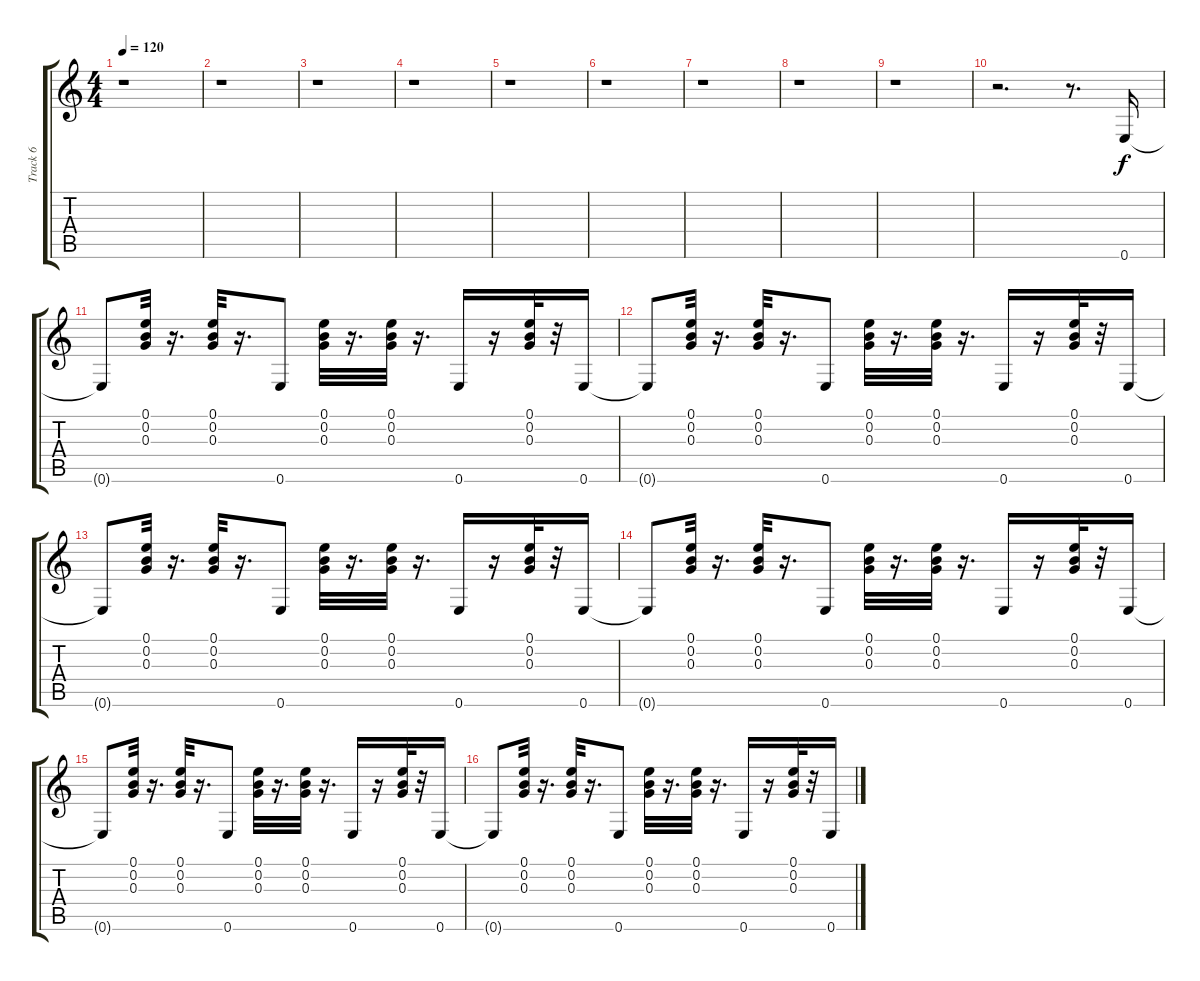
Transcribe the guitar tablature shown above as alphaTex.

\track ("Track 6" "Track 6") {instrument acousticguitarnylon}
\staff {score tabs}
\tuning (E4 B3 G3 D3 A2 E2) {hide}
\ts (4 4)
\tempo 120
\clef g2
\ks c
r.1{dy f} |
r.1 |
r.1 |
r.1 |
r.1 |
r.1 |
r.1 |
r.1 |
r.1 |
r.2{d} r.8{d} 0.6.16 |
0.6{t}.8 (0.1 0.2 0.3).32 r.16{d} (0.1 0.2 0.3).32 r.16{d} 0.6.8 (0.1 0.2 0.3).32 r.16{d} (0.1 0.2 0.3).32 r.16{d} 0.6.16 r.16 (0.1 0.2 0.3).32 r.32 0.6.16 |
0.6{t}.8 (0.1 0.2 0.3).32 r.16{d} (0.1 0.2 0.3).32 r.16{d} 0.6.8 (0.1 0.2 0.3).32 r.16{d} (0.1 0.2 0.3).32 r.16{d} 0.6.16 r.16 (0.1 0.2 0.3).32 r.32 0.6.16 |
0.6{t}.8 (0.1 0.2 0.3).32 r.16{d} (0.1 0.2 0.3).32 r.16{d} 0.6.8 (0.1 0.2 0.3).32 r.16{d} (0.1 0.2 0.3).32 r.16{d} 0.6.16 r.16 (0.1 0.2 0.3).32 r.32 0.6.16 |
0.6{t}.8 (0.1 0.2 0.3).32 r.16{d} (0.1 0.2 0.3).32 r.16{d} 0.6.8 (0.1 0.2 0.3).32 r.16{d} (0.1 0.2 0.3).32 r.16{d} 0.6.16 r.16 (0.1 0.2 0.3).32 r.32 0.6.16 |
0.6{t}.8 (0.1 0.2 0.3).32 r.16{d} (0.1 0.2 0.3).32 r.16{d} 0.6.8 (0.1 0.2 0.3).32 r.16{d} (0.1 0.2 0.3).32 r.16{d} 0.6.16 r.16 (0.1 0.2 0.3).32 r.32 0.6.16 |
0.6{t}.8 (0.1 0.2 0.3).32 r.16{d} (0.1 0.2 0.3).32 r.16{d} 0.6.8 (0.1 0.2 0.3).32 r.16{d} (0.1 0.2 0.3).32 r.16{d} 0.6.16 r.16 (0.1 0.2 0.3).32 r.32 0.6.16
